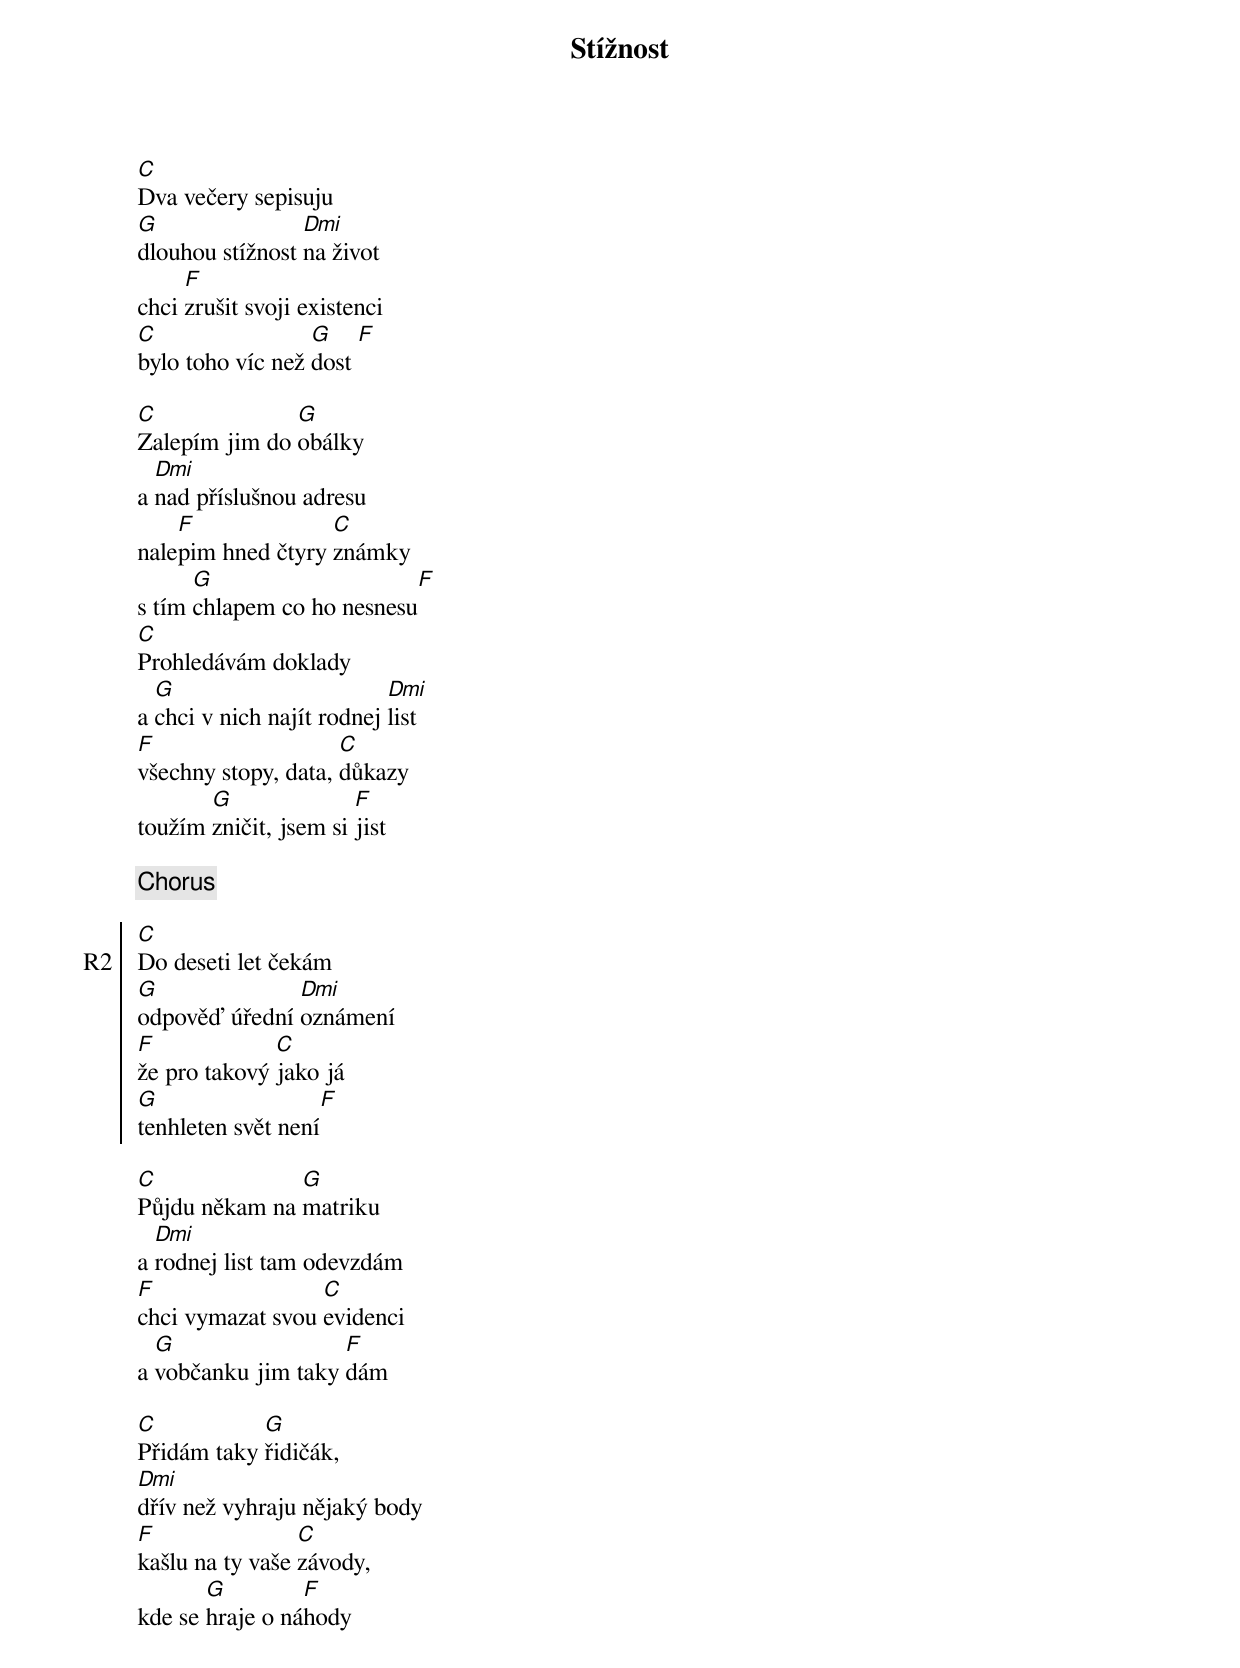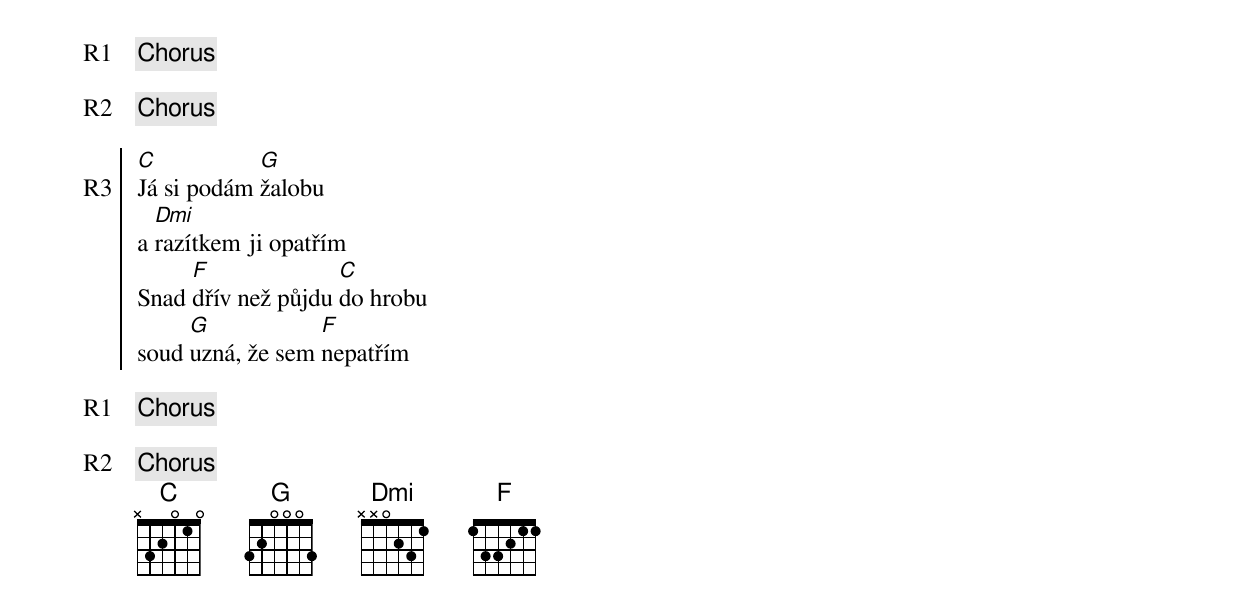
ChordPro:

{title: Stížnost}
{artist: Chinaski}
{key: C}
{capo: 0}
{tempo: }
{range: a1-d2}
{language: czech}
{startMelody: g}
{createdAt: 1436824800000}
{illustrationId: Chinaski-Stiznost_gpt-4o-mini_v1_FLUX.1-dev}
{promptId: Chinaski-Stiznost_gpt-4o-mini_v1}

[C]Dva večery sepisuju
[G]dlouhou stížnost [Dmi]na život
chci [F]zrušit svoji existenci
[C]bylo toho víc než [G]dost [F]
{end_of_chorus}

{start_of_verse}
[C]Zalepím jim do [G]obálky
a [Dmi]nad příslušnou adresu
nale[F]pim hned čtyry [C]známky
s tím [G]chlapem co ho nesnesu[F]
[C]Prohledávám doklady
a [G]chci v nich najít rodnej [Dmi]list
[F]všechny stopy, data, [C]důkazy
toužím [G]zničit, jsem si [F]jist
{end_of_verse}

{chorus: R1}

{start_of_chorus: R2}
[C]Do deseti let čekám
[G]odpověď úřední [Dmi]oznámení
[F]že pro takový [C]jako já
[G]tenhleten svět není[F]
{end_of_chorus}

{start_of_verse}
[C]Půjdu někam na [G]matriku
a [Dmi]rodnej list tam odevzdám
[F]chci vymazat svou [C]evidenci
a [G]vobčanku jim taky [F]dám

[C]Přidám taky [G]řidičák,
[Dmi]dřív než vyhraju nějaký body
[F]kašlu na ty vaše [C]závody,
kde se [G]hraje o ná[F]hody
{end_of_verse}

{chorus: R1}

{chorus: R2}

{start_of_chorus: R3}
[C]Já si podám [G]žalobu
a [Dmi]razítkem ji opatřím
Snad [F]dřív než půjdu [C]do hrobu
soud [G]uzná, že sem [F]nepatřím
{end_of_chorus}

{chorus: R1}

{chorus: R2}
